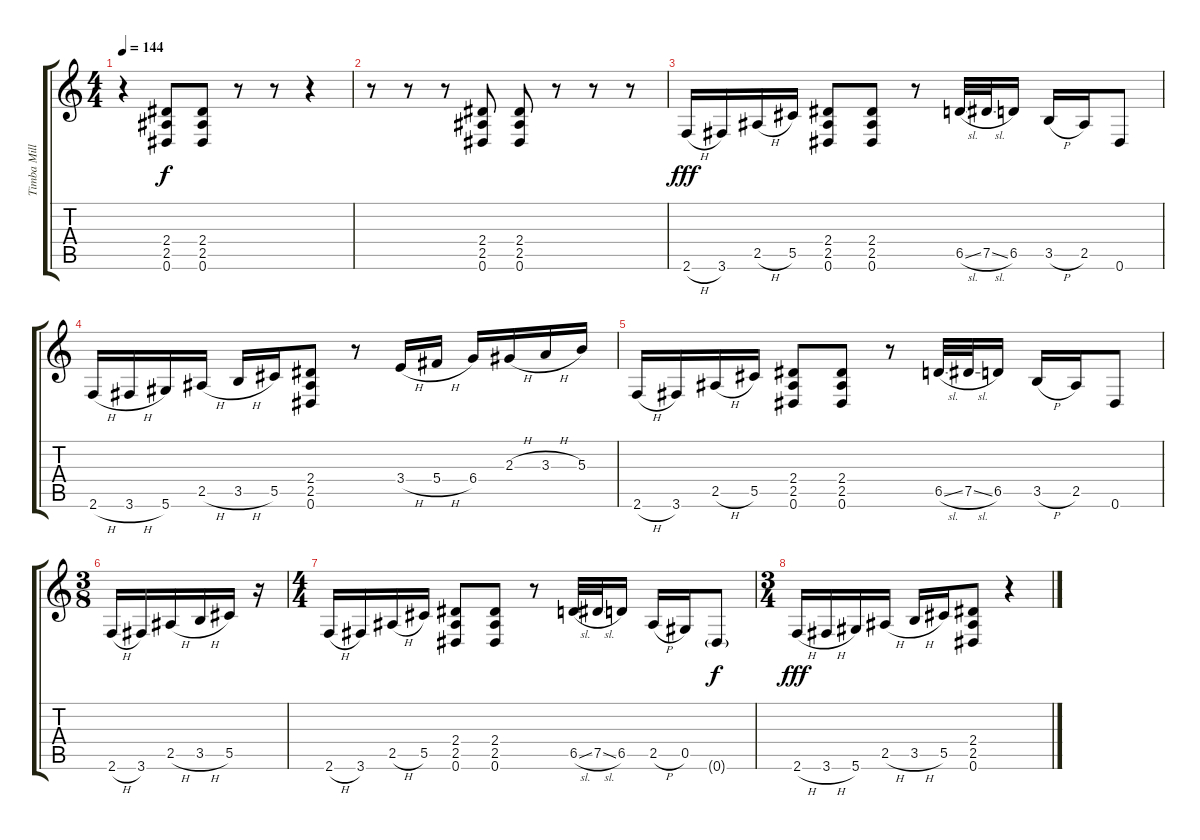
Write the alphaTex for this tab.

\track ("Timba Millar" "Timba Mill") {mute instrument overdrivenguitar}
\staff {score tabs}
\tuning (Eb4 Bb3 Gb3 Db3 Ab2 Eb2) {hide}
\ts (4 4)
\tempo 144
\clef g2
\ks c
r.4{dy fff} (2.4 2.5 0.6).8{dy f} (2.4 2.5 0.6).8 r.8 r.8 r.4 |
r.8 r.8 r.8 (2.4 2.5 0.6).8 (2.4 2.5 0.6).8 r.8 r.8 r.8 |
2.6{h}.16{dy fff} 3.6.16 2.5{h}.16 5.5.16 (2.4 2.5 0.6).8 (2.4 2.5 0.6).8 r.8 6.5{sl}.32 7.5{sl}.32 6.5.16 3.5{h}.16 2.5.16 0.6.8 |
2.6{h}.16 3.6{h}.16 5.6.16 2.5{h}.16 3.5{h}.16 5.5.16 (2.4 2.5 0.6).8 r.8 3.4{h}.16 5.4{h}.16 6.4.16 2.3{h}.16 3.3{h}.16 5.3.16 |
2.6{h}.16 3.6.16 2.5{h}.16 5.5.16 (2.4 2.5 0.6).8 (2.4 2.5 0.6).8 r.8 6.5{sl}.32 7.5{sl}.32 6.5.16 3.5{h}.16 2.5.16 0.6.8 |
\ts (3 8)
2.6{h}.16 3.6.16 2.5{h}.16 3.5{h}.16 5.5.16 r.16 |
\ts (4 4)
2.6{h}.16 3.6.16 2.5{h}.16 5.5.16 (2.4 2.5 0.6).8 (2.4 2.5 0.6).8 r.8 6.5{sl}.32 7.5{sl}.32 6.5.16 2.5{h}.16 0.5.16 0.6{g}.8{dy f} |
\ts (3 4)
2.6{h}.16{dy fff} 3.6{h}.16 5.6.16 2.5{h}.16 3.5{h}.16 5.5.16 (2.4 2.5 0.6).8 r.4
